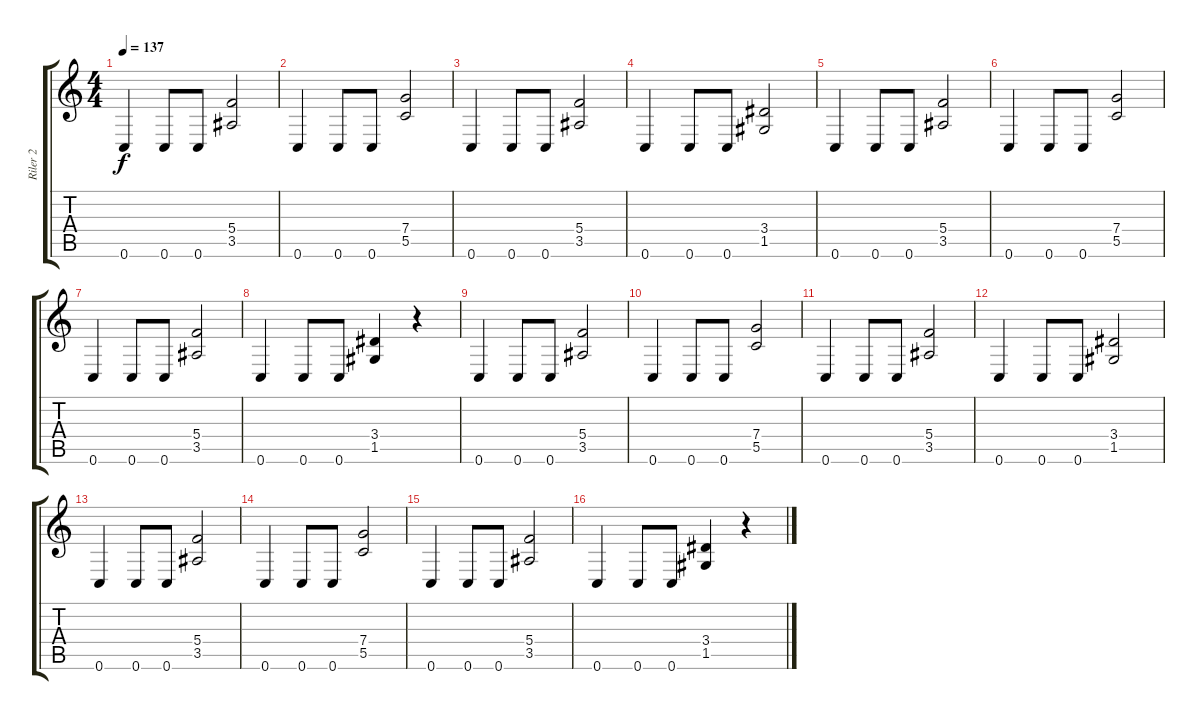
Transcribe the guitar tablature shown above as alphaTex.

\track ("Riler 2" "Riler 2") {instrument distortionguitar}
\staff {score tabs}
\tuning (D4 A3 F3 C3 G2 C2) {hide}
\ts (4 4)
\tempo 137
\clef g2
\ks c
0.6.4{dy f} 0.6.8 0.6.8 (5.4 3.5).2 |
0.6.4 0.6.8 0.6.8 (7.4 5.5).2 |
0.6.4 0.6.8 0.6.8 (5.4 3.5).2 |
0.6.4 0.6.8 0.6.8 (3.4 1.5).2 |
0.6.4 0.6.8 0.6.8 (5.4 3.5).2 |
0.6.4 0.6.8 0.6.8 (7.4 5.5).2 |
0.6.4 0.6.8 0.6.8 (5.4 3.5).2 |
0.6.4 0.6.8 0.6.8 (3.4 1.5).4 r.4 |
0.6.4 0.6.8 0.6.8 (5.4 3.5).2 |
0.6.4 0.6.8 0.6.8 (7.4 5.5).2 |
0.6.4 0.6.8 0.6.8 (5.4 3.5).2 |
0.6.4 0.6.8 0.6.8 (3.4 1.5).2 |
0.6.4 0.6.8 0.6.8 (5.4 3.5).2 |
0.6.4 0.6.8 0.6.8 (7.4 5.5).2 |
0.6.4 0.6.8 0.6.8 (5.4 3.5).2 |
0.6.4 0.6.8 0.6.8 (3.4 1.5).4 r.4
